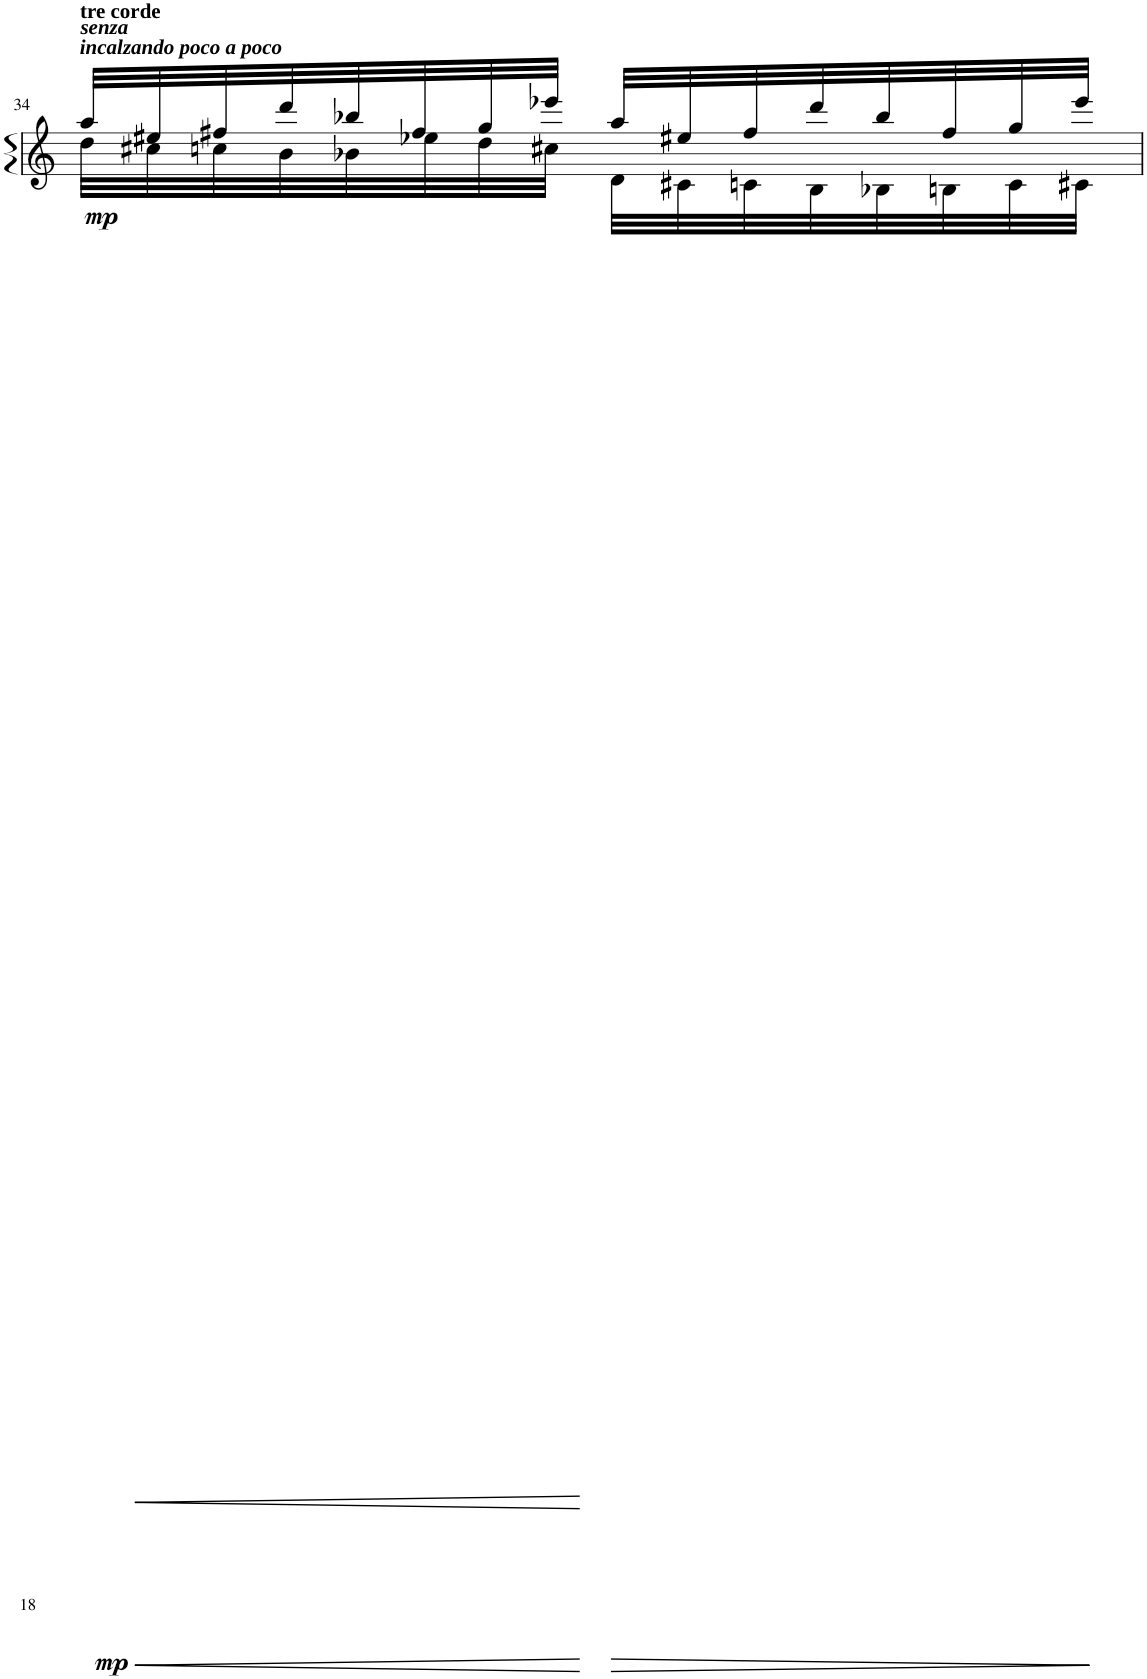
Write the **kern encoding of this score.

**kern	**dynam
*part1	*part1
*staff1	*staff1
*I"Piano	*
*I'Pno	*
!!LO:PB:g=z
*clefG2	*
*k[]	*
*M2/4	*
=34	=34
!LO:TX:a:Bi:t=incalzando poco a poco	!
!LO:TX:a:Bi:t=senza	!
!LO:TX:a:B:t=tre corde	!
!	!LO:HP:b
*^	*
!	!	!LO:DY:n=1:b
!	!	!LO:DY:n=2:b
32aa/LLL	32dd\LLL	< mp mp
!	!	!LO:HP:b
32ee#X/	32cc#X\	<
32ff#X/	32ccn\	.
32ddd/	32b\	.
32bb-X/	32b-X\	.
32ff#/	32ee-X\	.
32gg/	32dd\	.
32eee-X/JJJ	32cc#X\JJJ	.
!	!	!LO:HP:n=1:b
32aa/LLL	32d\LLL	[ [ >
32ee#X/	32c#X\	.
32ff#/	32cn\	.
32ddd/	32B\	.
32bb-/	32B-X\	.
32ff#/	32Bn\	.
32gg/	32c\	.
32eee-/JJJ	32c#X\JJJ	.
*v	*v	*
.	]
=	=
*-	*-
